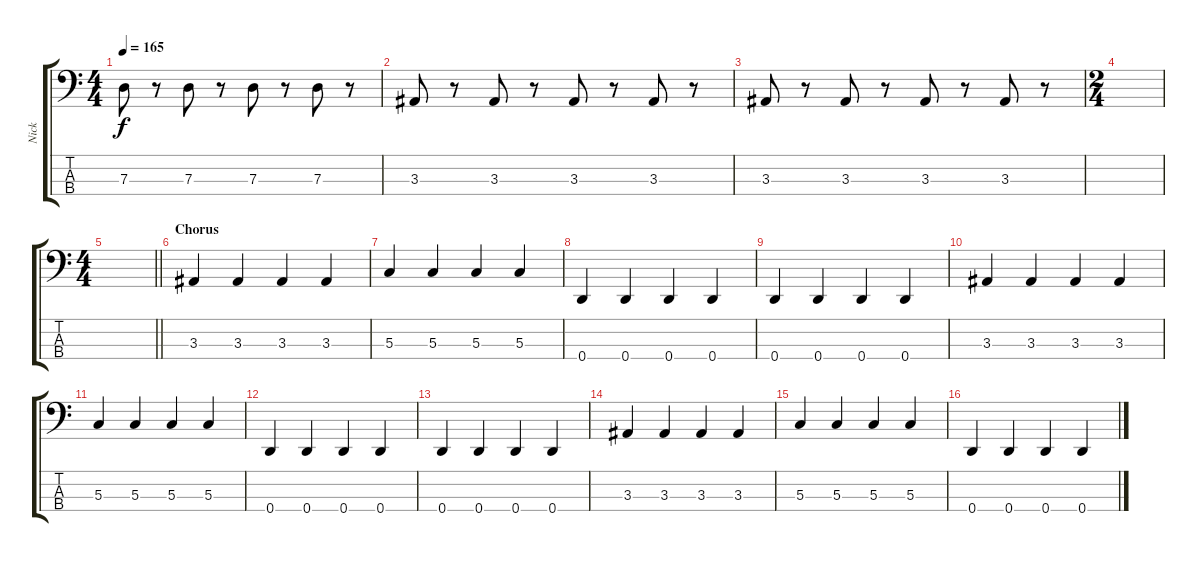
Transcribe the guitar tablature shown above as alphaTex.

\track ("Nick" "Nick") {instrument electricbassfinger}
\staff {score tabs}
\tuning (F2 C2 G1 D1) {hide}
\ts (4 4)
\tempo 165
\clef f4
\ks c
7.3.8{dy f} r.8 7.3.8 r.8 7.3.8 r.8 7.3.8 r.8 |
3.3.8 r.8 3.3.8 r.8 3.3.8 r.8 3.3.8 r.8 |
3.3.8 r.8 3.3.8 r.8 3.3.8 r.8 3.3.8 r.8 |
\ts (2 4)
|
\ts (4 4)
\barLineRight lightlight
|
\section ("" "Chorus")
3.3.4 3.3.4 3.3.4 3.3.4 |
5.3.4 5.3.4 5.3.4 5.3.4 |
0.4.4 0.4.4 0.4.4 0.4.4 |
0.4.4 0.4.4 0.4.4 0.4.4 |
3.3.4 3.3.4 3.3.4 3.3.4 |
5.3.4 5.3.4 5.3.4 5.3.4 |
0.4.4 0.4.4 0.4.4 0.4.4 |
0.4.4 0.4.4 0.4.4 0.4.4 |
3.3.4 3.3.4 3.3.4 3.3.4 |
5.3.4 5.3.4 5.3.4 5.3.4 |
0.4.4 0.4.4 0.4.4 0.4.4
